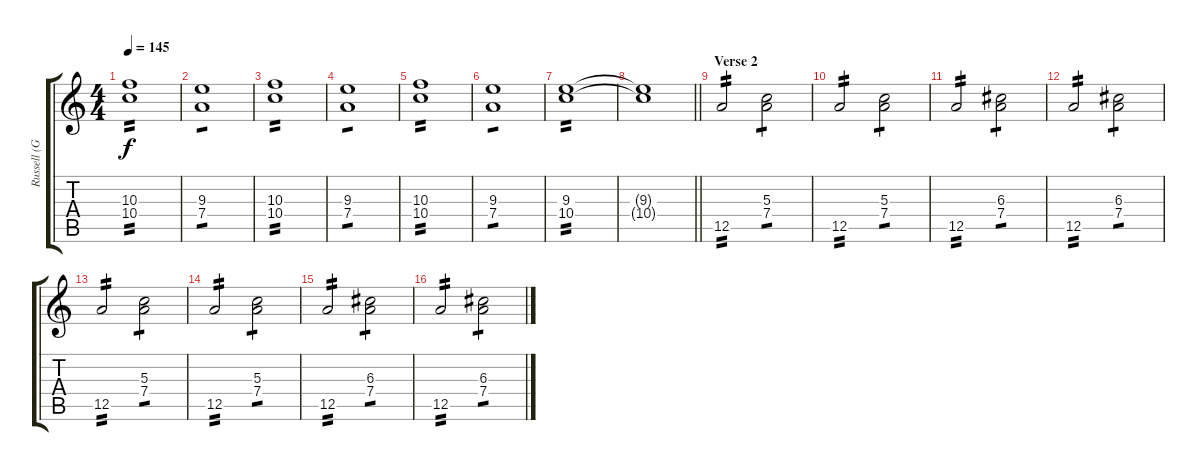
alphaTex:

\track ("Russell (Guitar w/Tremolo)" "Russell (G") {instrument overdrivenguitar}
\staff {score tabs}
\tuning (E4 B3 G3 D3 A2 E2) {hide}
\ts (4 4)
\tempo 145
\clef g2
\ks c
(10.3 10.4).1{tp 2 dy f} |
(9.3 7.4).1{tp 1} |
(10.3 10.4).1{tp 2} |
(9.3 7.4).1{tp 1} |
(10.3 10.4).1{tp 2} |
(9.3 7.4).1{tp 1} |
(9.3 10.4).1{tp 2} |
\barLineRight lightlight
(9.3{t} 10.4{t}).1 |
\section ("" "Verse 2")
12.5.2{tp 2} (5.3 7.4).2{tp 1} |
12.5.2{tp 2} (5.3 7.4).2{tp 1} |
12.5.2{tp 2} (6.3 7.4).2{tp 1} |
12.5.2{tp 2} (6.3 7.4).2{tp 1} |
12.5.2{tp 2} (5.3 7.4).2{tp 1} |
12.5.2{tp 2} (5.3 7.4).2{tp 1} |
12.5.2{tp 2} (6.3 7.4).2{tp 1} |
12.5.2{tp 2} (6.3 7.4).2{tp 1}
